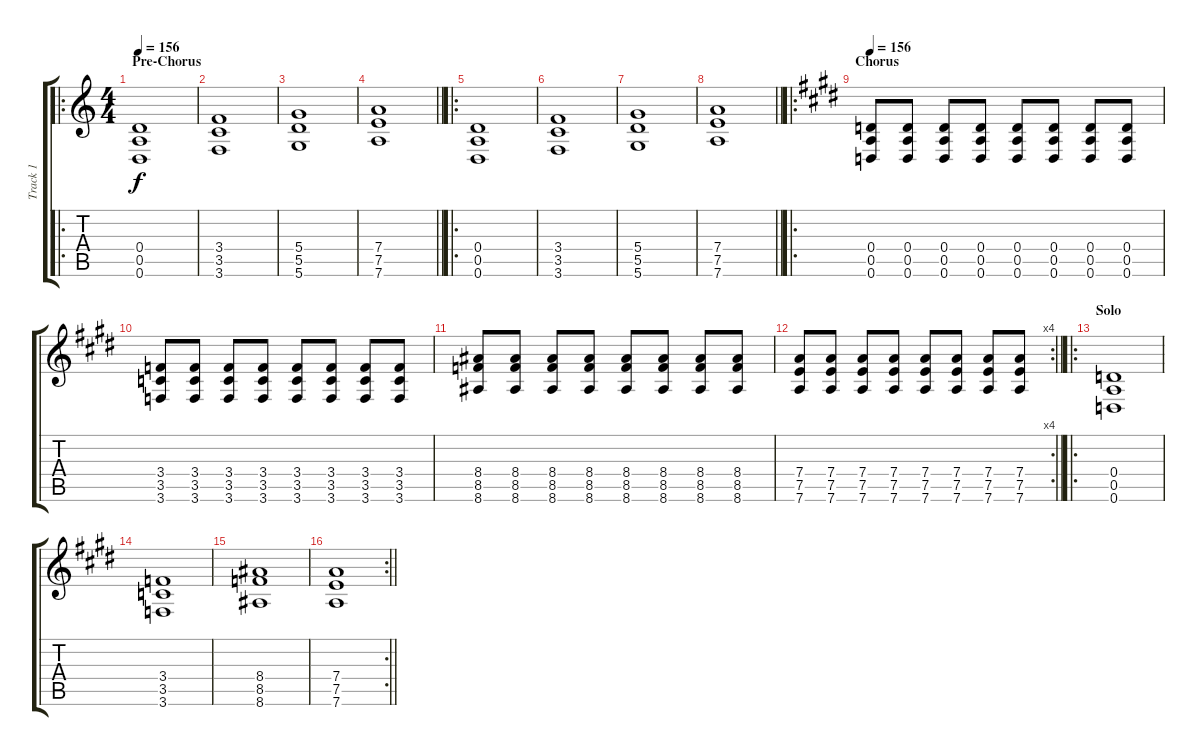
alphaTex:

\track ("Track 1" "Track 1") {instrument distortionguitar}
\staff {score tabs}
\tuning (E4 B3 G3 D3 A2 D2) {hide}
\ro
\ts (4 4)
\section ("" "Pre-Chorus")
\tempo 156
\clef g2
\ks c
(0.4 0.5 0.6).1{dy f} |
(3.4 3.5 3.6).1 |
(5.4 5.5 5.6).1 |
\barLineRight lightlight
(7.4 7.5 7.6).1 |
\ro
(0.4 0.5 0.6).1 |
(3.4 3.5 3.6).1 |
(5.4 5.5 5.6).1 |
\barLineRight lightlight
(7.4 7.5 7.6).1 |
\ro
\section ("" "Chorus")
\tempo 156
\ks c#minor
(0.4 0.5 0.6).8 (0.4 0.5 0.6).8 (0.4 0.5 0.6).8 (0.4 0.5 0.6).8 (0.4 0.5 0.6).8 (0.4 0.5 0.6).8 (0.4 0.5 0.6).8 (0.4 0.5 0.6).8 |
(3.4 3.5 3.6).8 (3.4 3.5 3.6).8 (3.4 3.5 3.6).8 (3.4 3.5 3.6).8 (3.4 3.5 3.6).8 (3.4 3.5 3.6).8 (3.4 3.5 3.6).8 (3.4 3.5 3.6).8 |
(8.4 8.5 8.6).8 (8.4 8.5 8.6).8 (8.4 8.5 8.6).8 (8.4 8.5 8.6).8 (8.4 8.5 8.6).8 (8.4 8.5 8.6).8 (8.4 8.5 8.6).8 (8.4 8.5 8.6).8 |
\rc 4
\barLineRight lightlight
(7.4 7.5 7.6).8 (7.4 7.5 7.6).8 (7.4 7.5 7.6).8 (7.4 7.5 7.6).8 (7.4 7.5 7.6).8 (7.4 7.5 7.6).8 (7.4 7.5 7.6).8 (7.4 7.5 7.6).8 |
\ro
\section ("" "Solo")
(0.4 0.5 0.6).1 |
(3.4 3.5 3.6).1 |
(8.4 8.5 8.6).1 |
\rc 2
\barLineRight lightlight
(7.4 7.5 7.6).1
